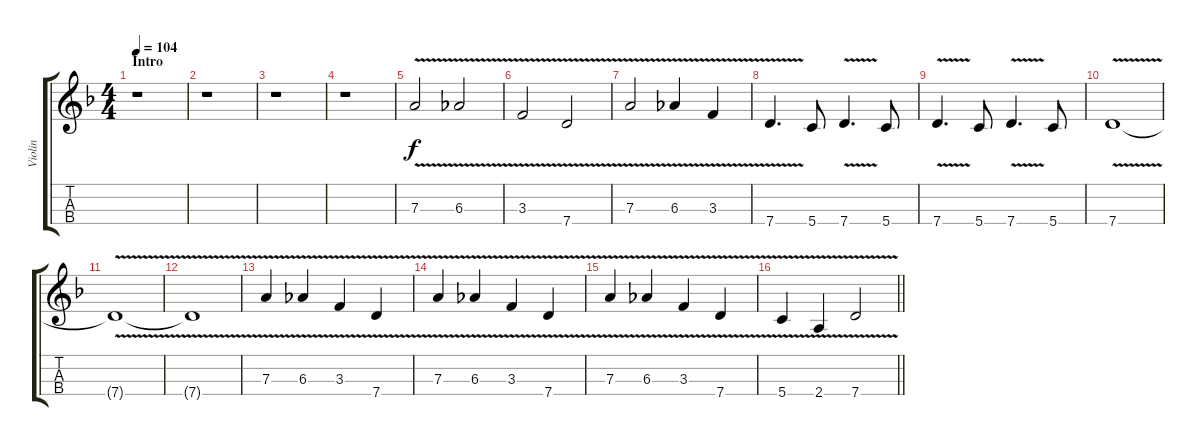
\track ("Violin" "Violin") {instrument violin}
\staff {score tabs}
\tuning (E5 A4 D4 G3) {hide}
\ts (4 4)
\section ("" "Intro")
\tempo 104
\clef g2
\ks dminor
r.1{dy f instrument violin} |
r.1 |
r.1 |
r.1 |
7.3{v}.2 6.3{v}.2 |
3.3{v}.2 7.4{v}.2 |
7.3{v}.2 6.3{v}.4 3.3{v}.4 |
7.4{v}.4{d} 5.4.8 7.4{v}.4{d} 5.4.8 |
7.4{v}.4{d volume 9} 5.4.8 7.4{v}.4{d} 5.4.8 |
7.4{v}.1 |
7.4{v t}.1{volume 12} |
7.4{v t}.1 |
7.3{v}.4 6.3{v}.4 3.3{v}.4 7.4{v}.4 |
7.3{v}.4 6.3{v}.4 3.3{v}.4 7.4{v}.4 |
7.3{v}.4 6.3{v}.4 3.3{v}.4 7.4{v}.4 |
\barLineRight lightlight
5.4{v}.4 2.4{v}.4 7.4{v}.2
